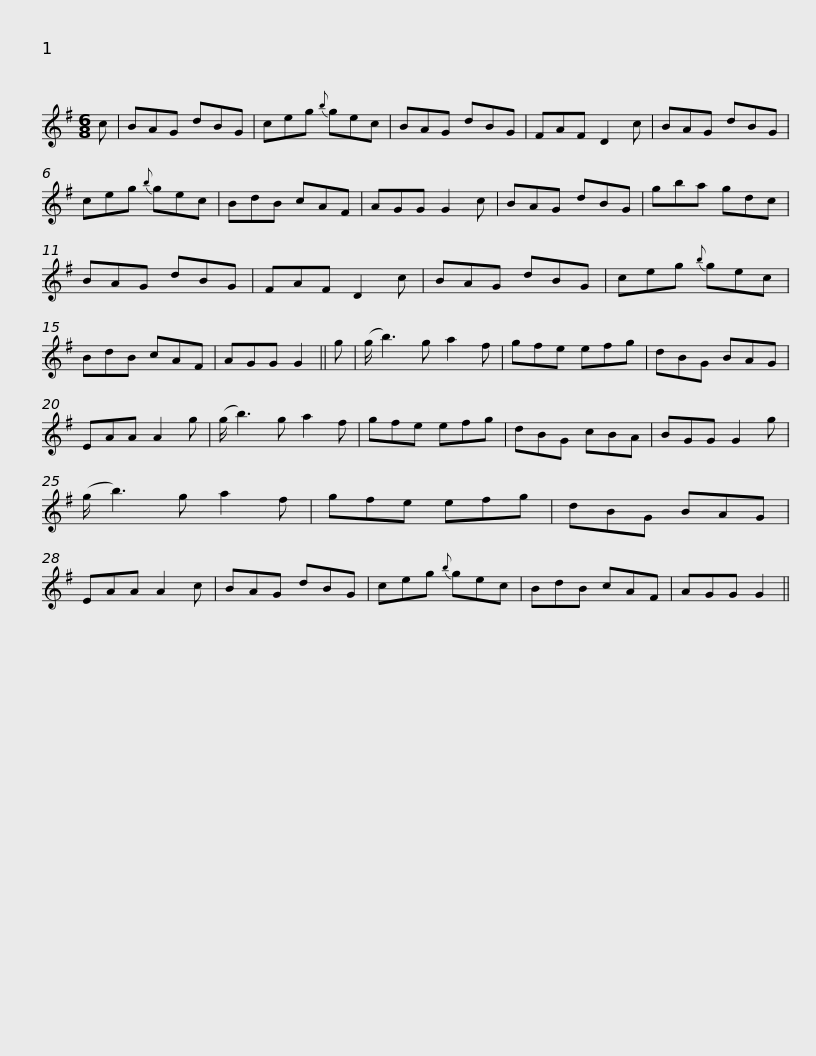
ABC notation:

X:1
L:1/8
M:6/8
I:linebreak $
K:G
V:1 treble
V:1
 c | BAG dBG | ceg{b} gec | BAG dBG | FAF D2 c | %5
 BAG dBG | ceg{b} gec | BdB cAF |$ AGG G2 c | BAG dBG | %10
 gba gdc | BAG dBG | FAF D2 c | BAG dBG | ceg{b} gec |$ %15
 BdB cAF | AGG G2 || g | (g/ b3) g a2 f | gfe efg | %20
 dBG BAG | EAA A2 g | (g/ b3) g a2 f |$ gfe efg | dBG cBA | %25
 BGG G2 g | (g/ b3) g a2 f | gfe efg | dBG BAG | EAA A2 c | %30
 BAG dBG |$ ceg{b} gec | BdB cAF | AGG G2 || %34
